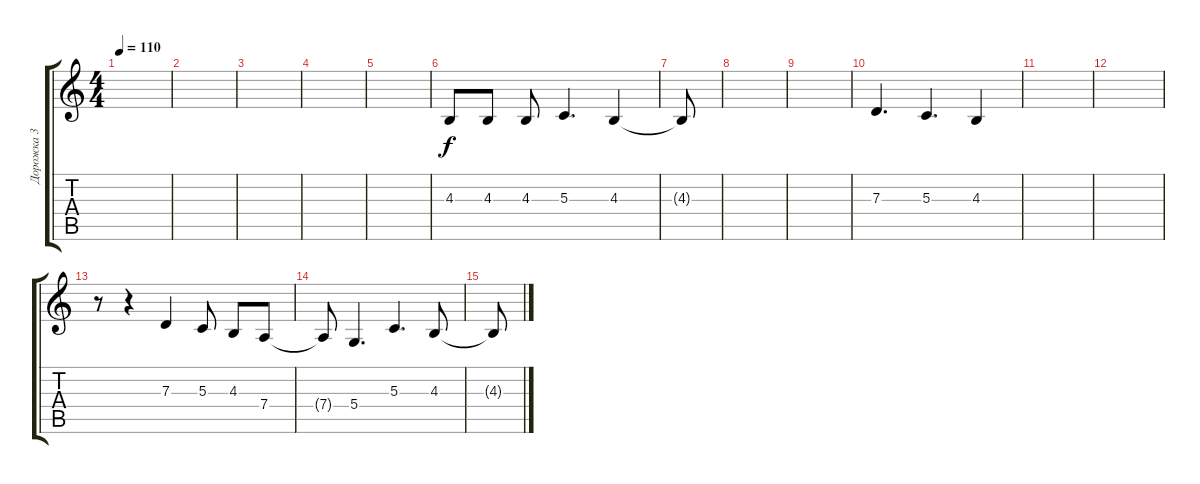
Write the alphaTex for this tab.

\track ("Дорожка 3" "Дорожка 3") {instrument lead1square}
\staff {score tabs}
\tuning (E4 B3 G3 D3 A2 E2) {hide}
\ts (4 4)
\tempo 110
\clef g2
\ks c
|
|
|
|
|
4.3.8 4.3.8 4.3.8 5.3.4{d} 4.3.4 |
4.3{t}.8 |
|
|
7.3.4{d} 5.3.4{d} 4.3.4 |
|
|
r.8 r.4 7.3.4 5.3.8 4.3.8 7.4.8 |
7.4{t}.8 5.4.4{d} 5.3.4{d} 4.3.8 |
4.3{t}.8
